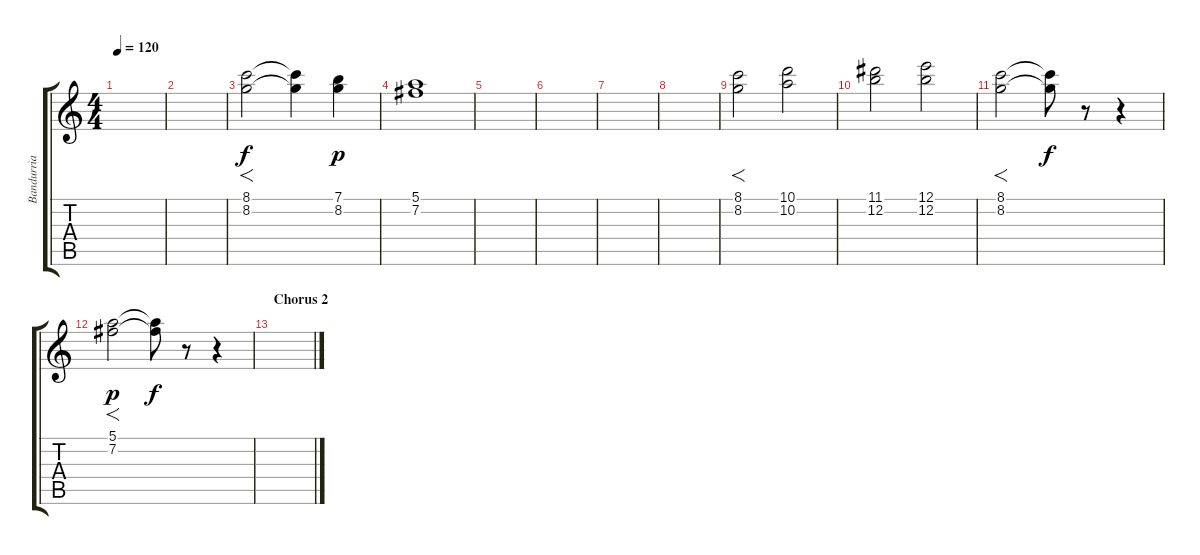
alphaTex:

\track ("Bandurria" "Bandurria") {instrument acousticguitarsteel}
\staff {score tabs}
\tuning (E4 B3 G3 D3 A2 E2) {hide}
\ts (4 4)
\tempo 120
\clef g2
\ks c
|
|
(8.1 8.2).2{f} (8.1{t} 8.2{t}).4{dy f} (7.1 8.2).4{dy p} |
(5.1 7.2).1 |
|
|
|
|
(8.1 8.2).2{f} (10.1 10.2).2 |
(11.1 12.2).2 (12.1 12.2).2 |
(8.1 8.2).2{f} (8.1{t} 8.2{t}).8{dy f} r.8 r.4 |
(5.1 7.2).2{f dy p} (5.1{t} 7.2{t}).8{dy f} r.8 r.4 |
\section ("" "Chorus 2")
